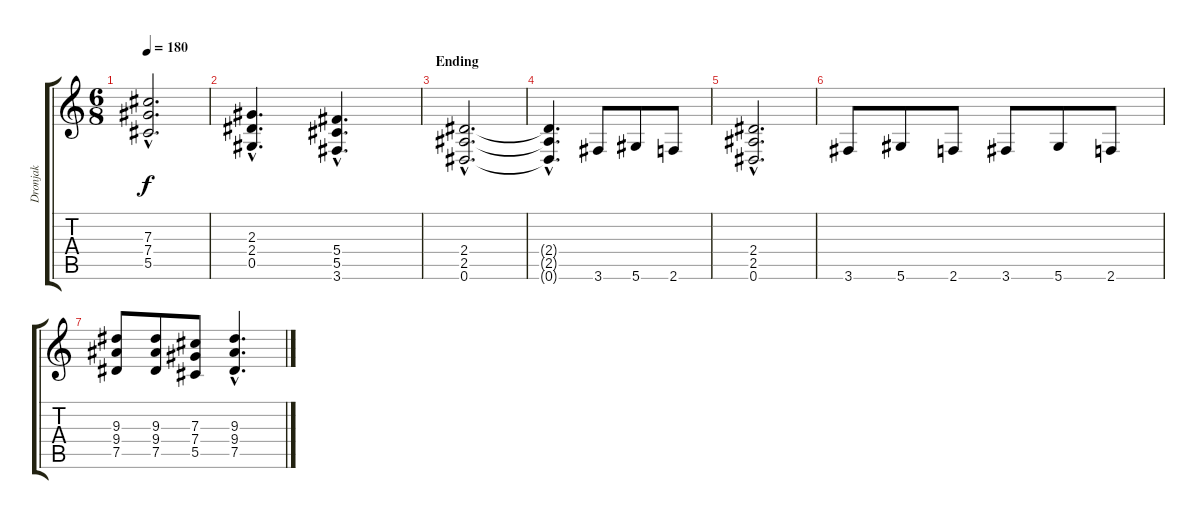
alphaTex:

\track ("Dronjak" "Dronjak") {instrument distortionguitar}
\staff {score tabs}
\tuning (Eb4 Bb3 Gb3 Db3 Ab2 Eb2) {hide}
\ts (6 8)
\tempo 180
\clef g2
\ks c
(7.3{hac} 7.4{hac} 5.5{hac}).2{d dy f} |
(2.3{hac} 2.4{hac} 0.5{hac}).4{d} (5.4{hac} 5.5{hac} 3.6{hac}).4{d} |
\section ("" "Ending")
(2.4{hac} 2.5{hac} 0.6{hac}).2{d} |
(2.4{hac t} 2.5{hac t} 0.6{hac t}).4{d} 3.6.8 5.6.8 2.6.8 |
(2.4{hac} 2.5{hac} 0.6{hac}).2{d} |
3.6.8 5.6.8 2.6.8 3.6.8 5.6.8 2.6.8 |
(9.3 9.4 7.5).8 (9.3 9.4 7.5).8 (7.3 7.4 5.5).8 (9.3{hac} 9.4{hac} 7.5{hac}).4{d}
